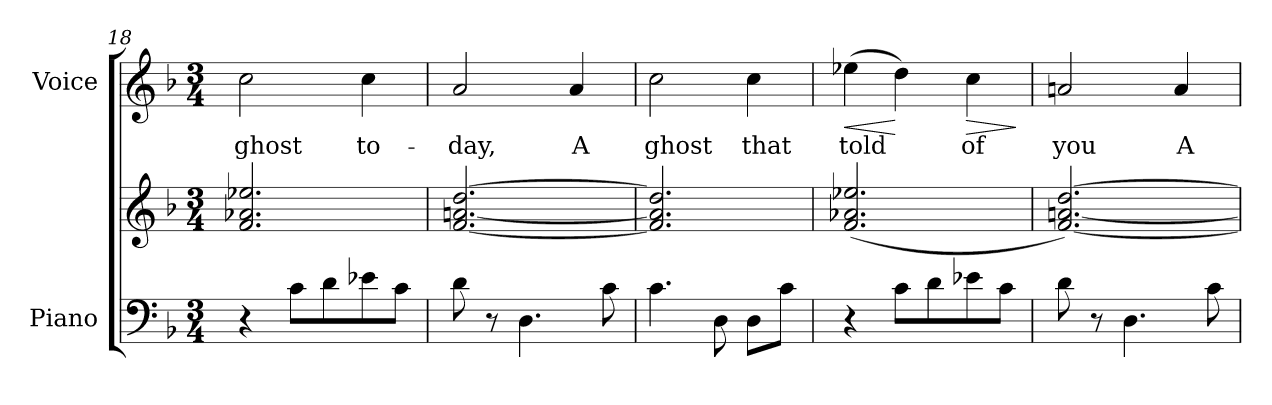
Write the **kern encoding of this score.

**kern	**kern	**kern	**text	**dynam
*part2	*part2	*part1	*part1	*part1
*staff3	*staff2	*staff1	*staff1	*staff1
*I"Piano	*	*I"Voice	*	*
*I'Pno	*	*	*	*
*clefF4	*clefG2	*clefG2	*	*
*k[b-]	*k[b-]	*k[b-]	*	*
*M3/4	*M3/4	*M3/4	*	*
=18	=18	=18	=18	=18
!	!	!	!LO:LY:b	!
4r	2.f/ 2.a-X/ 2.ee-X/	2cc\	ghost	.
8c\L	.	.	.	.
8d\	.	.	.	.
!	!	!	!LO:LY:b	!
8e-X\	.	4cc\	to-	.
8c\J	.	.	.	.
=19	=19	=19	=19	=19
!	!	!	!LO:LY:b	!
8d\	[2.f/ [2.an/ [2.dd/	2a/	-day,	.
8r	.	.	.	.
4.D\	.	.	.	.
!	!	!	!LO:LY:b	!
.	.	4a/	A	.
8c\	.	.	.	.
=20	=20	=20	=20	=20
!	!	!	!LO:LY:b	!
4.c\	2.f/] 2.a/] 2.dd/]	2cc\	ghost	.
8D\	.	.	.	.
!	!	!	!LO:LY:b	!
8D\L	.	4cc\	that	.
8c\J	.	.	.	.
!!LO:LB:g=z
=21	=21	=21	=21	=21
!	!	!	!LO:LY:b	!LO:HP:b
4r	(>2.f/ 2.a-X/ 2.ee-X/	(>4ee-X\	told	<
8c\L	.	4dd\)	.	[
8d\	.	.	.	.
!	!	!	!LO:LY:b	!LO:HP:b
8e-X\	.	4cc\	of	>
8c\J	.	.	.	.
.	.	.	.	]
=22	=22	=22	=22	=22
!	!	!	!LO:LY:b	!
8d\	[2.f/ [2.an/ [2.dd/)	2an/	you	.
8r	.	.	.	.
4.D\	.	.	.	.
!	!	!	!LO:LY:b	!
.	.	4a/	A	.
8c\	.	.	.	.
=	=	=	=	=
*-	*-	*-	*-	*-
